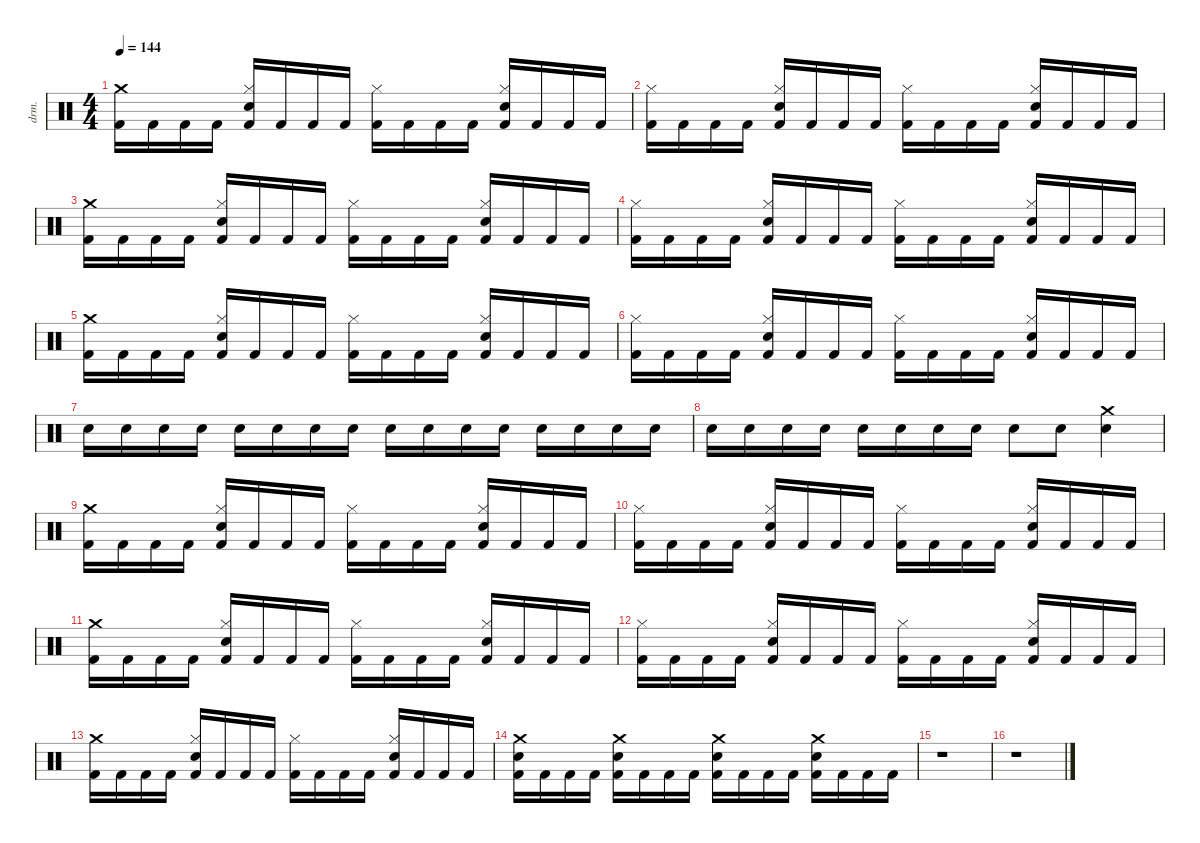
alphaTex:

\defaultSystemsLayout 4
\hideDynamics
\bracketExtendMode nobrackets
\track ("Percussion" "drm.") {instrument percussion}
\staff {score}
\articulation defaults
\ts (4 4)
\tempo 144
\clef neutral
\ks c
("Crash medium (hit)" "Kick (hit) 2").16{dy ff} "Kick (hit) 2".16{dy f} "Kick (hit) 2".16 "Kick (hit) 2".16 ("Hi-Hat (closed)" "Snare (hit) 2" "Kick (hit) 2").16{dy ff} "Kick (hit) 2".16{dy f} "Kick (hit) 2".16 "Kick (hit) 2".16 ("Hi-Hat (closed)" "Kick (hit) 2").16{dy ff} "Kick (hit) 2".16{dy f} "Kick (hit) 2".16 "Kick (hit) 2".16 ("Hi-Hat (closed)" "Snare (hit) 2" "Kick (hit) 2").16{dy ff} "Kick (hit) 2".16{dy f} "Kick (hit) 2".16 "Kick (hit) 2".16 |
("Hi-Hat (closed)" "Kick (hit) 2").16{dy ff} "Kick (hit) 2".16{dy f} "Kick (hit) 2".16 "Kick (hit) 2".16 ("Hi-Hat (closed)" "Snare (hit) 2" "Kick (hit) 2").16{dy ff} "Kick (hit) 2".16{dy f} "Kick (hit) 2".16 "Kick (hit) 2".16 ("Hi-Hat (closed)" "Kick (hit) 2").16{dy ff} "Kick (hit) 2".16{dy f} "Kick (hit) 2".16 "Kick (hit) 2".16 ("Hi-Hat (closed)" "Snare (hit) 2" "Kick (hit) 2").16{dy ff} "Kick (hit) 2".16{dy f} "Kick (hit) 2".16 "Kick (hit) 2".16 |
("Crash medium (hit)" "Kick (hit) 2").16{dy ff} "Kick (hit) 2".16{dy f} "Kick (hit) 2".16 "Kick (hit) 2".16 ("Hi-Hat (closed)" "Snare (hit) 2" "Kick (hit) 2").16{dy ff} "Kick (hit) 2".16{dy f} "Kick (hit) 2".16 "Kick (hit) 2".16 ("Hi-Hat (closed)" "Kick (hit) 2").16{dy ff} "Kick (hit) 2".16{dy f} "Kick (hit) 2".16 "Kick (hit) 2".16 ("Hi-Hat (closed)" "Snare (hit) 2" "Kick (hit) 2").16{dy ff} "Kick (hit) 2".16{dy f} "Kick (hit) 2".16 "Kick (hit) 2".16 |
("Hi-Hat (closed)" "Kick (hit) 2").16{dy ff} "Kick (hit) 2".16{dy f} "Kick (hit) 2".16 "Kick (hit) 2".16 ("Hi-Hat (closed)" "Snare (hit) 2" "Kick (hit) 2").16{dy ff} "Kick (hit) 2".16{dy f} "Kick (hit) 2".16 "Kick (hit) 2".16 ("Hi-Hat (closed)" "Kick (hit) 2").16{dy ff} "Kick (hit) 2".16{dy f} "Kick (hit) 2".16 "Kick (hit) 2".16 ("Hi-Hat (closed)" "Snare (hit) 2" "Kick (hit) 2").16{dy ff} "Kick (hit) 2".16{dy f} "Kick (hit) 2".16 "Kick (hit) 2".16 |
("Crash medium (hit)" "Kick (hit) 2").16{dy ff} "Kick (hit) 2".16{dy f} "Kick (hit) 2".16 "Kick (hit) 2".16 ("Hi-Hat (closed)" "Snare (hit) 2" "Kick (hit) 2").16{dy ff} "Kick (hit) 2".16{dy f} "Kick (hit) 2".16 "Kick (hit) 2".16 ("Hi-Hat (closed)" "Kick (hit) 2").16{dy ff} "Kick (hit) 2".16{dy f} "Kick (hit) 2".16 "Kick (hit) 2".16 ("Hi-Hat (closed)" "Snare (hit) 2" "Kick (hit) 2").16{dy ff} "Kick (hit) 2".16{dy f} "Kick (hit) 2".16 "Kick (hit) 2".16 |
("Hi-Hat (closed)" "Kick (hit) 2").16{dy ff} "Kick (hit) 2".16{dy f} "Kick (hit) 2".16 "Kick (hit) 2".16 ("Hi-Hat (closed)" "Snare (hit) 2" "Kick (hit) 2").16{dy ff} "Kick (hit) 2".16{dy f} "Kick (hit) 2".16 "Kick (hit) 2".16 ("Hi-Hat (closed)" "Kick (hit) 2").16{dy ff} "Kick (hit) 2".16{dy f} "Kick (hit) 2".16 "Kick (hit) 2".16 ("Hi-Hat (closed)" "Snare (hit) 2" "Kick (hit) 2").16{dy ff} "Kick (hit) 2".16{dy f} "Kick (hit) 2".16 "Kick (hit) 2".16 |
"Snare (hit) 2".16{dy ff} "Snare (hit) 2".16 "Snare (hit) 2".16 "Snare (hit) 2".16 "Snare (hit) 2".16 "Snare (hit) 2".16 "Snare (hit) 2".16 "Snare (hit) 2".16 "Snare (hit) 2".16 "Snare (hit) 2".16 "Snare (hit) 2".16 "Snare (hit) 2".16 "Snare (hit) 2".16 "Snare (hit) 2".16 "Snare (hit) 2".16 "Snare (hit) 2".16 |
"Snare (hit) 2".16 "Snare (hit) 2".16 "Snare (hit) 2".16 "Snare (hit) 2".16 "Snare (hit) 2".16 "Snare (hit) 2".16 "Snare (hit) 2".16 "Snare (hit) 2".16 "Snare (hit) 2".8 "Snare (hit) 2".8 ("Crash medium (hit)" "Snare (hit) 2").4 |
("Crash medium (hit)" "Kick (hit) 2").16 "Kick (hit) 2".16{dy f} "Kick (hit) 2".16 "Kick (hit) 2".16 ("Hi-Hat (closed)" "Snare (hit) 2" "Kick (hit) 2").16{dy ff} "Kick (hit) 2".16{dy f} "Kick (hit) 2".16 "Kick (hit) 2".16 ("Hi-Hat (closed)" "Kick (hit) 2").16{dy ff} "Kick (hit) 2".16{dy f} "Kick (hit) 2".16 "Kick (hit) 2".16 ("Hi-Hat (closed)" "Snare (hit) 2" "Kick (hit) 2").16{dy ff} "Kick (hit) 2".16{dy f} "Kick (hit) 2".16 "Kick (hit) 2".16 |
("Hi-Hat (closed)" "Kick (hit) 2").16{dy ff} "Kick (hit) 2".16{dy f} "Kick (hit) 2".16 "Kick (hit) 2".16 ("Hi-Hat (closed)" "Snare (hit) 2" "Kick (hit) 2").16{dy ff} "Kick (hit) 2".16{dy f} "Kick (hit) 2".16 "Kick (hit) 2".16 ("Hi-Hat (closed)" "Kick (hit) 2").16{dy ff} "Kick (hit) 2".16{dy f} "Kick (hit) 2".16 "Kick (hit) 2".16 ("Hi-Hat (closed)" "Snare (hit) 2" "Kick (hit) 2").16{dy ff} "Kick (hit) 2".16{dy f} "Kick (hit) 2".16 "Kick (hit) 2".16 |
("Crash medium (hit)" "Kick (hit) 2").16{dy ff} "Kick (hit) 2".16{dy f} "Kick (hit) 2".16 "Kick (hit) 2".16 ("Hi-Hat (closed)" "Snare (hit) 2" "Kick (hit) 2").16{dy ff} "Kick (hit) 2".16{dy f} "Kick (hit) 2".16 "Kick (hit) 2".16 ("Hi-Hat (closed)" "Kick (hit) 2").16{dy ff} "Kick (hit) 2".16{dy f} "Kick (hit) 2".16 "Kick (hit) 2".16 ("Hi-Hat (closed)" "Snare (hit) 2" "Kick (hit) 2").16{dy ff} "Kick (hit) 2".16{dy f} "Kick (hit) 2".16 "Kick (hit) 2".16 |
("Hi-Hat (closed)" "Kick (hit) 2").16{dy ff} "Kick (hit) 2".16{dy f} "Kick (hit) 2".16 "Kick (hit) 2".16 ("Hi-Hat (closed)" "Snare (hit) 2" "Kick (hit) 2").16{dy ff} "Kick (hit) 2".16{dy f} "Kick (hit) 2".16 "Kick (hit) 2".16 ("Hi-Hat (closed)" "Kick (hit) 2").16{dy ff} "Kick (hit) 2".16{dy f} "Kick (hit) 2".16 "Kick (hit) 2".16 ("Hi-Hat (closed)" "Snare (hit) 2" "Kick (hit) 2").16{dy ff} "Kick (hit) 2".16{dy f} "Kick (hit) 2".16 "Kick (hit) 2".16 |
("Crash medium (hit)" "Kick (hit) 2").16{dy ff} "Kick (hit) 2".16{dy f} "Kick (hit) 2".16 "Kick (hit) 2".16 ("Hi-Hat (closed)" "Snare (hit) 2" "Kick (hit) 2").16{dy ff} "Kick (hit) 2".16{dy f} "Kick (hit) 2".16 "Kick (hit) 2".16 ("Hi-Hat (closed)" "Kick (hit) 2").16{dy ff} "Kick (hit) 2".16{dy f} "Kick (hit) 2".16 "Kick (hit) 2".16 ("Hi-Hat (closed)" "Snare (hit) 2" "Kick (hit) 2").16{dy ff} "Kick (hit) 2".16{dy f} "Kick (hit) 2".16 "Kick (hit) 2".16 |
("Crash medium (hit)" "Snare (hit) 2" "Kick (hit) 2").16{dy ff} "Kick (hit) 2".16{dy f} "Kick (hit) 2".16 "Kick (hit) 2".16 ("Crash medium (hit)" "Snare (hit) 2" "Kick (hit) 2").16{dy ff} "Kick (hit) 2".16{dy f} "Kick (hit) 2".16 "Kick (hit) 2".16 ("Crash medium (hit)" "Snare (hit) 2" "Kick (hit) 2").16{dy ff} "Kick (hit) 2".16{dy f} "Kick (hit) 2".16 "Kick (hit) 2".16 ("Crash medium (hit)" "Snare (hit) 2" "Kick (hit) 2").16{dy ff} "Kick (hit) 2".16{dy f} "Kick (hit) 2".16 "Kick (hit) 2".16 |
r.1 |
r.1
